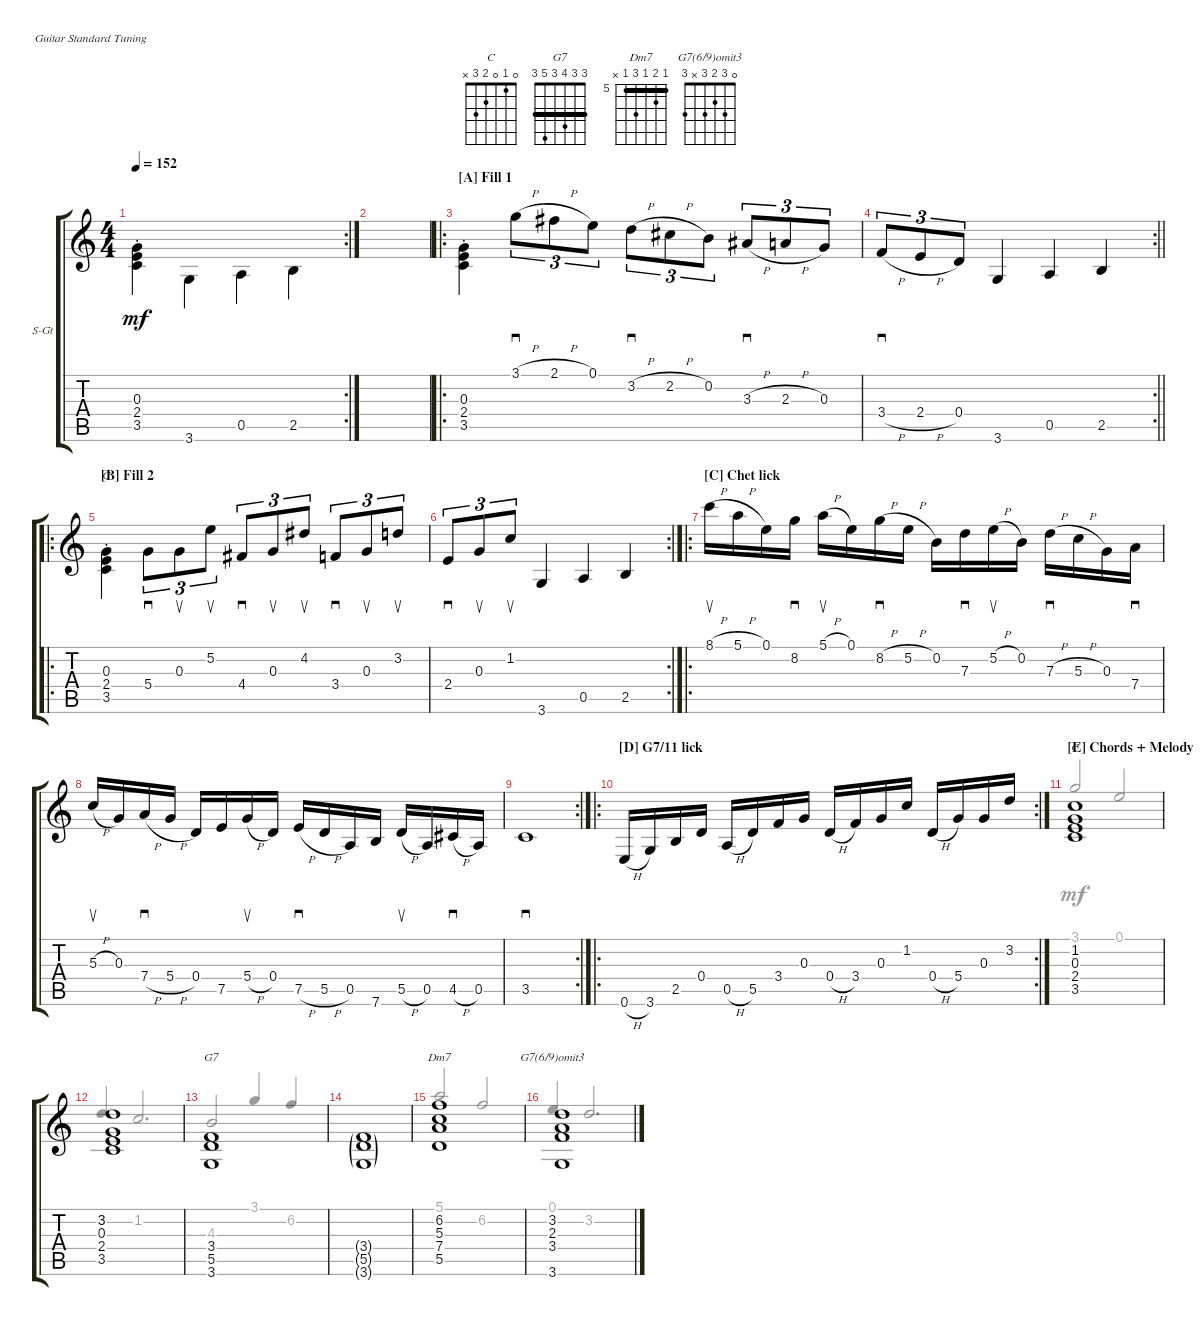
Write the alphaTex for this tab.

\defaultSystemsLayout 4
\bracketExtendMode groupsimilarinstruments
\firstSystemTrackNameOrientation horizontal
\otherSystemsTrackNameOrientation horizontal
\track ("Steel Guitar" "S-Gt") {instrument acousticguitarsteel}
\staff {score tabs}
\tuning (E4 B3 G3 D3 A2 E2)
\chord ("C" 0 1 0 2 3 x)
\chord ("G7" 3 3 4 3 5 3) {barre (3 3 3)}
\chord ("Dm7" 5 6 5 7 5 x) {firstfret 5 barre (5 5)}
\chord ("G7(6/9)omit3" 0 3 2 3 x 3)
\voice
\rc 2
\ts (4 4)
\tempo 152
\clef g2
\ks c
(3.5{st} 2.4{st} 0.3{st}).4{dy mf beam invert} 3.6.4{beam invert} 0.5.4{beam invert} 2.5.4{beam invert} |
|
\ro
\section ("A" "Fill 1")
(3.5{st} 2.4{st} 0.3{st}).4{beam invert} 3.1{h}.8{sd tu (3 2)} 2.1{h}.8{tu (3 2)} 0.1.8{tu (3 2)} 3.2{h}.8{sd tu (3 2)} 2.2{h}.8{tu (3 2)} 0.2.8{tu (3 2)} 3.3{h}.8{sd tu (3 2)} 2.3{h}.8{tu (3 2)} 0.3.8{tu (3 2)} |
\rc 2
\barLineRight lightlight
3.4{h}.8{sd tu (3 2)} 2.4{h}.8{tu (3 2)} 0.4.8{tu (3 2)} 3.6.4 0.5.4 2.5.4 |
\ro
\section ("B" "Fill 2")
(3.5{st} 2.4{st} 0.3{st}).4{ch "C" beam invert} 5.4.8{sd tu (3 2)} 0.3.8{su tu (3 2)} 5.2.8{su tu (3 2)} 4.4.8{sd tu (3 2)} 0.3.8{su tu (3 2)} 4.2.8{su tu (3 2)} 3.4.8{sd tu (3 2)} 0.3.8{su tu (3 2)} 3.2.8{su tu (3 2)} |
\rc 2
2.4.8{sd tu (3 2)} 0.3.8{su tu (3 2)} 1.2.8{su tu (3 2)} 3.6.4 0.5.4 2.5.4 |
\ro
\section ("C" "Chet lick")
8.1{h}.16{su} 5.1{h}.16 0.1.16 8.2.16{sd} 5.1{h}.16{su} 0.1.16 8.2{h}.16{sd} 5.2{h}.16 0.2.16 7.3.16{sd} 5.2{h}.16{su} 0.2.16 7.3{h}.16{sd} 5.3{h}.16 0.3.16 7.4.16{sd} |
5.3{h}.16{su} 0.3.16 7.4{h}.16{sd} 5.4{h}.16 0.4.16 7.5.16 5.4{h}.16{su} 0.4.16 7.5{h}.16{sd} 5.5{h}.16 0.5.16 7.6.16 5.5{h}.16{su} 0.5.16 4.5{h}.16{sd} 0.5.16 |
\rc 2
3.5.1{sd} |
\ro
\rc 2
\section ("D" "G7/11 lick")
0.6{h}.16 3.6.16 2.5.16 0.4.16 0.5{h}.16 5.5.16 3.4.16 0.3.16 0.4{h}.16 3.4.16 0.3.16 1.2.16 0.4{h}.16 5.4.16 0.3.16 3.2.16 |
\section ("E" "Chords + Melody")
(3.5 2.4 0.3 1.2).1{ch "C" beam invert} |
(3.5 2.4 0.3 3.2).1{beam invert} |
(3.6 5.5 3.4).1{ch "G7" beam invert} |
(3.6{g} 5.5{g} 3.4{g}).1{beam invert} |
(5.5 7.4 5.3 6.2).1{ch "Dm7" beam invert} |
(3.6 3.4 2.3 3.2).1{ch "G7(6/9)omit3" beam invert}
\voice
\clef g2
\ottava regular
\simile none
\ks c
|
|
|
\barLineRight lightlight
|
|
|
|
|
|
|
3.1.2{beam invert} 0.1.2{beam invert} |
3.2.4{beam invert} 1.2.2{d beam invert} |
4.3.2{beam invert} 3.1.4{beam invert} 6.2.4{beam invert} |
|
5.1.2{beam invert} 6.2.2{beam invert} |
0.1.4{beam invert} 3.2.2{d beam invert}
